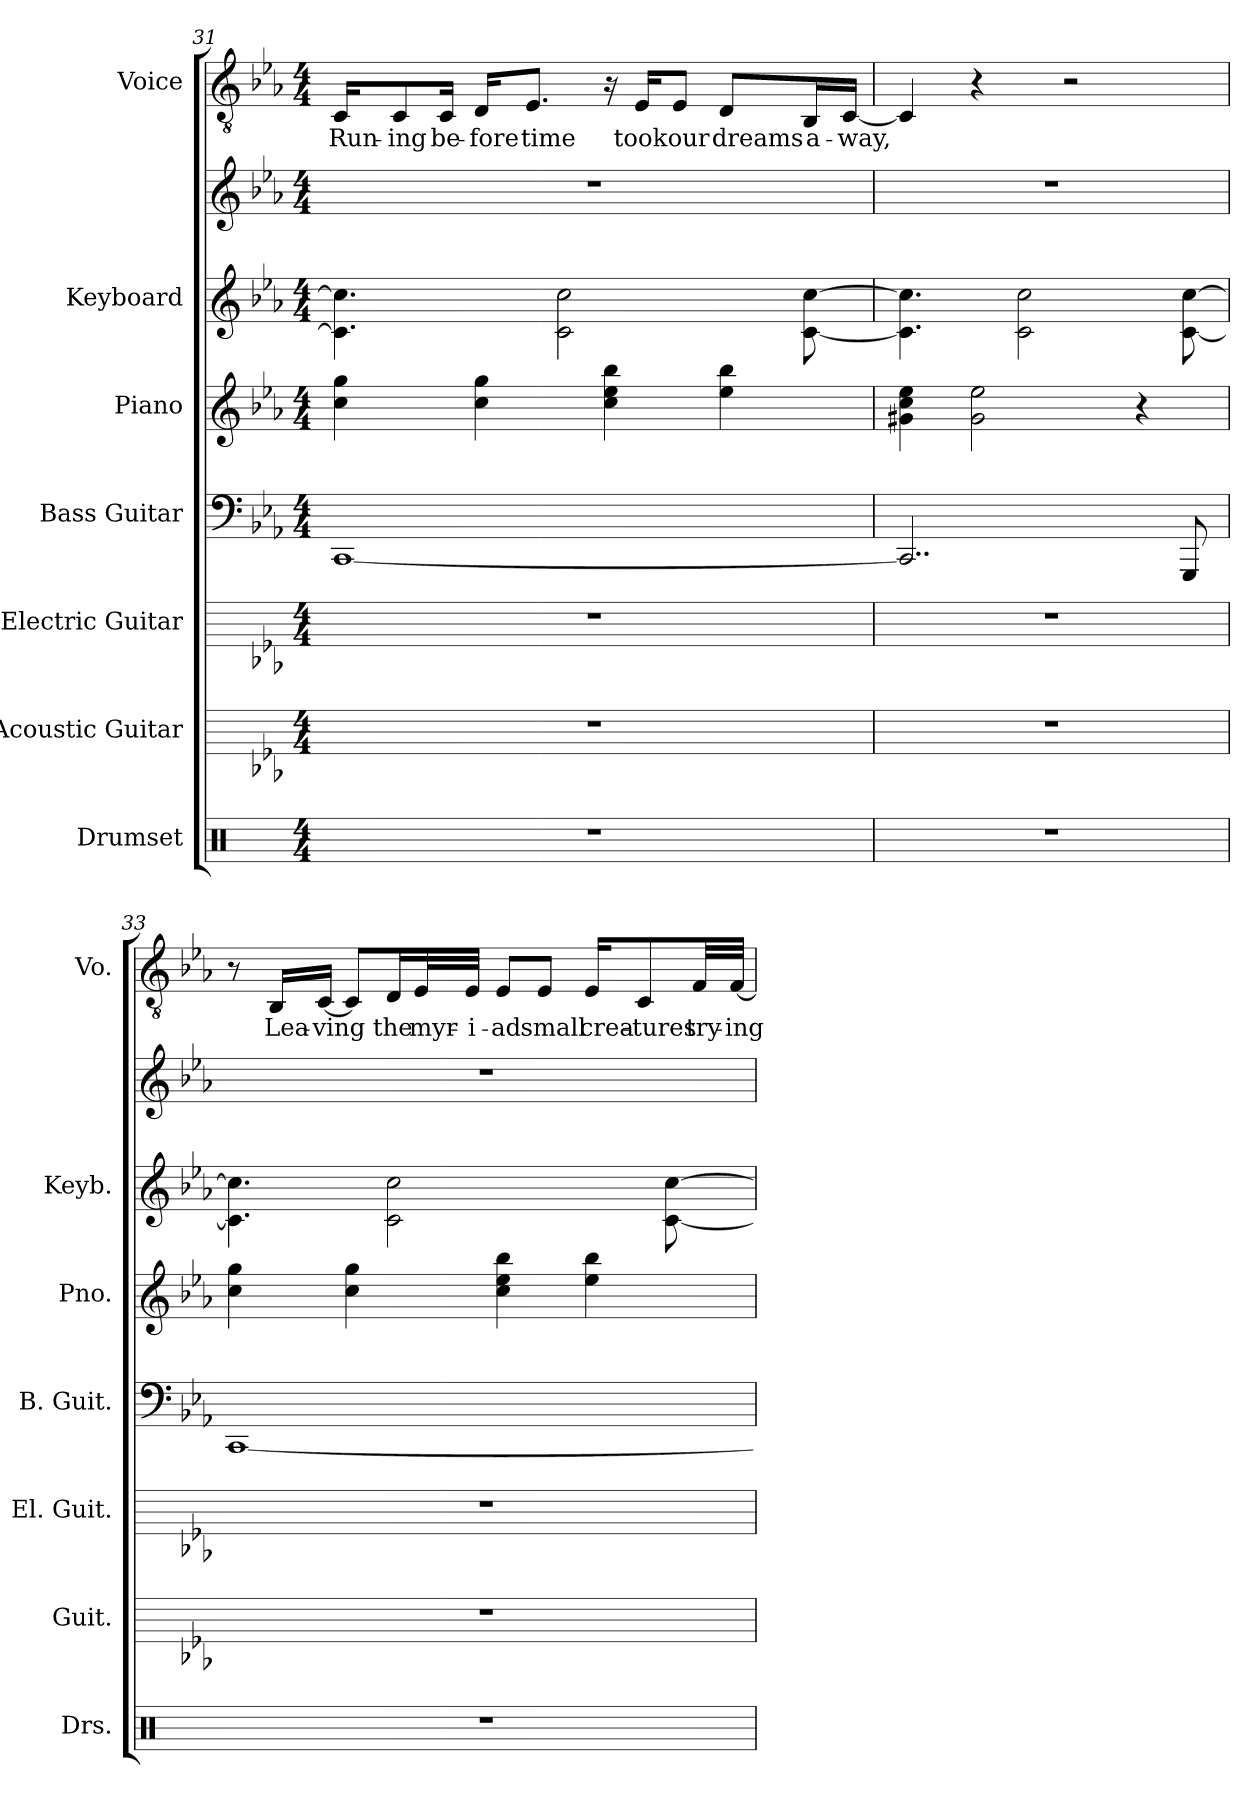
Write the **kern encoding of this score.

**kern	**kern	**kern	**kern	**kern	**kern	**kern	**kern	**text
*part7	*part6	*part5	*part4	*part3	*part2	*part2	*part1	*part1
*staff8	*staff7	*staff6	*staff5	*staff4	*staff3	*staff2	*staff1	*staff1
*I"Drumset	*I"Acoustic Guitar	*I"Electric Guitar	*I"Bass Guitar	*I"Piano	*I"Keyboard	*	*I"Voice	*
*I'Drs.	*I'Guit.	*I'El. Guit.	*I'B. Guit.	*I'Pno.	*I'Keyb.	*	*I'Vo.	*
!!LO:PB:g=z
*clefX	*	*	*	*clefG2	*clefG2	*clefG2	*clefGv2	*
*	*	*	*ITrd7c12	*	*	*	*	*
*k[]	*k[b-e-a-]	*k[b-e-a-]	*k[b-e-a-]	*k[b-e-a-]	*k[b-e-a-]	*k[b-e-a-]	*k[b-e-a-]	*
*M4/4	*M4/4	*M4/4	*M4/4	*M4/4	*M4/4	*M4/4	*M4/4	*
=31	=31	=31	=31	=31	=31	=31	=31	=31
1r	1r	1r	[1CCC	4cc\ 4gg\	4.c\] 4.cc\]	1r	16C/KL	Run-
.	.	.	.	.	.	.	8C/	-ing
.	.	.	.	.	.	.	16C/Jk	be-
.	.	.	.	4cc\ 4gg\	.	.	16D/KL	-fore
.	.	.	.	.	.	.	8.E-/J	time
.	.	.	.	.	2c\ 2cc\	.	.	.
.	.	.	.	4cc\ 4ee-\ 4bb-\	.	.	16r	.
.	.	.	.	.	.	.	16E-/KL	took
.	.	.	.	.	.	.	8E-/J	our
.	.	.	.	4ee-\ 4bb-\	.	.	8D/L	dreams
.	.	.	.	.	[8c\ [8cc\	.	16BB-/L	a-
.	.	.	.	.	.	.	[16C/JJ	way,
=32	=32	=32	=32	=32	=32	=32	=32	=32
1r	1r	1r	2..CCC/]	4g#X\ 4cc\ 4ee-\	4.c\] 4.cc\]	1r	4C/]	.
.	.	.	.	2g#\ 2ee-\	.	.	4r	.
.	.	.	.	.	2c\ 2cc\	.	.	.
.	.	.	.	.	.	.	2r	.
.	.	.	.	4r	.	.	.	.
.	.	.	8GGGG/	.	[8c\ [8cc\	.	.	.
!!LO:LB:g=z
=33	=33	=33	=33	=33	=33	=33	=33	=33
1r	1r	1r	[1CCC	4cc\ 4gg\	4.c\] 4.cc\]	1r	8r	.
.	.	.	.	.	.	.	16BB-/LL	Lea-
.	.	.	.	.	.	.	[16C/JJ	ving
.	.	.	.	4cc\ 4gg\	.	.	8C/L]	.
.	.	.	.	.	2c\ 2cc\	.	16D/L	the
.	.	.	.	.	.	.	32E-/L	myr-
.	.	.	.	.	.	.	32E-/JJJ	-i-
.	.	.	.	4cc\ 4ee-\ 4bb-\	.	.	8E-/L	-ad
.	.	.	.	.	.	.	8E-/J	small
.	.	.	.	4ee-\ 4bb-\	.	.	16E-/KL	crea-
.	.	.	.	.	.	.	8C/	-tures
.	.	.	.	.	[8c\ [8cc\	.	.	.
.	.	.	.	.	.	.	32F/LL	try-
.	.	.	.	.	.	.	[32F/JJJ	ing
=	=	=	=	=	=	=	=	=
*-	*-	*-	*-	*-	*-	*-	*-	*-
